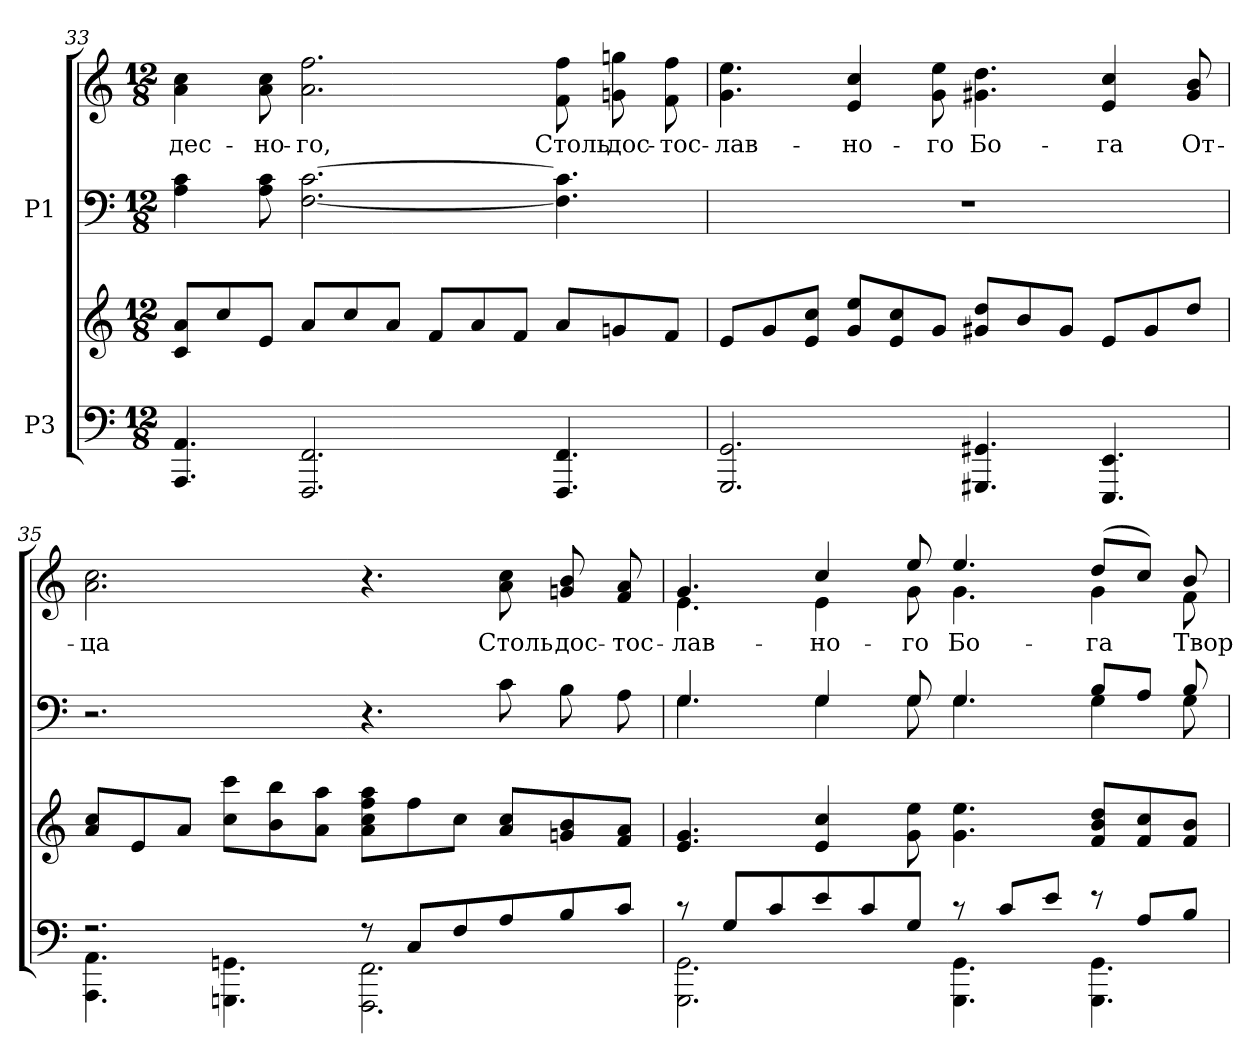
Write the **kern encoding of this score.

**kern	**kern	**kern	**kern	**text
*part2	*part2	*part1	*part1	*part1
*staff4	*staff3	*staff2	*staff1	*staff1
*I"P3	*	*I"P1	*	*
!!LO:LB:g=z
*clefF4	*clefG2	*clefF4	*clefG2	*
*k[]	*k[]	*k[]	*k[]	*
*C:	*C:	*C:	*C:	*
*M12/8	*M12/8	*M12/8	*M12/8	*
=33	=33	=33	=33	=33
!	!	!	!	!LO:LY:b:color=#000000
4.AAAi/ 4.AAi	8ci/ 8aiL	4Ai\ 4ci	4ai\ 4cci	-дес-
.	8cci/	.	.	.
!	!	!	!	!LO:LY:b:color=#000000
.	8ei/J	8Ai\ 8ci	8ai\ 8cci	-но-
!	!	!	!	!LO:LY:b:color=#000000
2.FFFi/ 2.FFi	8ai/L	[<2.Fi\ [>2.ci	2.ai\ 2.ffi	-го,
.	8cci/	.	.	.
.	8ai/J	.	.	.
.	8fi/L	.	.	.
.	8ai/	.	.	.
.	8fi/J	.	.	.
!	!	!	!	!LO:LY:b:color=#000000
4.FFFi/ 4.FFi	8ai/L	4.Fi\] 4.ci]	8fi\ 8ffi	Столь
!	!	!	!	!LO:LY:b:color=#000000
.	8gni/	.	8gni\ 8ggni	дос-
!	!	!	!	!LO:LY:b:color=#000000
.	8fi/J	.	8fi\ 8ffi	-тос-
=34	=34	=34	=34	=34
!	!	!LO:N:vis=1	!	!
!	!	!	!	!LO:LY:b:color=#000000
2.GGGi/ 2.GGi	8ei/L	1.r	4.gi\ 4.eei	-лав-
.	8gi/	.	.	.
.	8ei/ 8cciJ	.	.	.
!	!	!	!	!LO:LY:b:color=#000000
.	8gi/ 8eeiL	.	4ei/ 4cci	-но-
.	8ei/ 8cci	.	.	.
!	!	!	!	!LO:LY:b:color=#000000
.	8gi/J	.	8gi\ 8eei	-го
!	!	!	!	!LO:LY:b:color=#000000
4.GGG#Xi/ 4.GG#Xi	8g#Xi/ 8ddiL	.	4.g#Xi\ 4.ddi	Бо-
.	8bi/	.	.	.
.	8g#i/J	.	.	.
!	!	!	!	!LO:LY:b:color=#000000
4.EEEi/ 4.EEi	8ei/L	.	4ei/ 4cci	-га
.	8g#i/	.	.	.
!	!	!	!	!LO:LY:b:color=#000000
.	8ddi/J	.	8g#i/ 8bi	От-
!!LO:LB:g=z
=35	=35	=35	=35	=35
*^	*	*	*	*
!	!	!	!	!	!LO:LY:b:color=#000000
2.r	4.AAAi\ 4.AAi	8ai/ 8cciL	2.r	2.ai\ 2.cci	-ца
.	.	8ei/	.	.	.
.	.	8ai/J	.	.	.
.	4.GGGni\ 4.GGni	8cci\ 8ccciL	.	.	.
.	.	8bi\ 8bbi	.	.	.
.	.	8ai\ 8aaiJ	.	.	.
8r	2.FFFi\ 2.FFi	8ai\ 8cci 8ffi 8aaiL	4.r	4.r	.
8Ci/L	.	8ffi\	.	.	.
8Fi/	.	8cci\J	.	.	.
!	!	!	!	!	!LO:LY:b:color=#000000
8Ai/	.	8ai/ 8cciL	8ci\	8ai\ 8cci	Столь
!	!	!	!	!	!LO:LY:b:color=#000000
8Bi/	.	8gni/ 8bi	8Bi\	8gni/ 8bi	дос-
!	!	!	!	!	!LO:LY:b:color=#000000
8ci/J	.	8fi/ 8aiJ	8Ai\	8fi/ 8ai	-тос-
=36	=36	=36	=36	=36	=36
*	*	*	*^	*	*
!	!	!	!	!	!	!LO:LY:b:color=#000000
*	*	*	*	*	*^	*
8r	2.GGGi\ 2.GGi	4.ei/ 4.gi	4.Gi/	4.Gi\	4.gi/	4.ei\	-лав-
8Gi/L	.	.	.	.	.	.	.
8ci/	.	.	.	.	.	.	.
!	!	!	!	!	!	!	!LO:LY:b:color=#000000
8ei/	.	4ei/ 4cci	4Gi/	4Gi\	4cci/	4ei\	-но-
8ci/	.	.	.	.	.	.	.
!	!	!	!	!	!	!	!LO:LY:b:color=#000000
8Gi/J	.	8gi\ 8eei	8Gi/	8Gi\	8eei/	8gi\	-го
!	!	!	!	!	!	!	!LO:LY:b:color=#000000
8r	4.GGGi\ 4.GGi	4.gi\ 4.eei	4.Gi/	4.Gi\	4.eei/	4.gi\	Бо-
8ci/L	.	.	.	.	.	.	.
8ei/J	.	.	.	.	.	.	.
!	!	!	!	!	!	!	!LO:LY:b:color=#000000
8r	4.GGGi\ 4.GGi	8fi/ 8bi 8ddiL	8Bi/L	4Gi\	(8ddi/L	4gi\	-га
8Ai/L	.	8fi/ 8cci	8Ai/J	.	8cci/J)	.	.
!	!	!	!	!	!	!	!LO:LY:b:color=#000000
8Bi/J	.	8fi/ 8biJ	8Bi/	8Gi\	8bi/	8fi\	Твор-
*	*	*	*v	*v	*	*	*
*v	*v	*	*	*v	*v	*
=	=	=	=	=
*-	*-	*-	*-	*-
